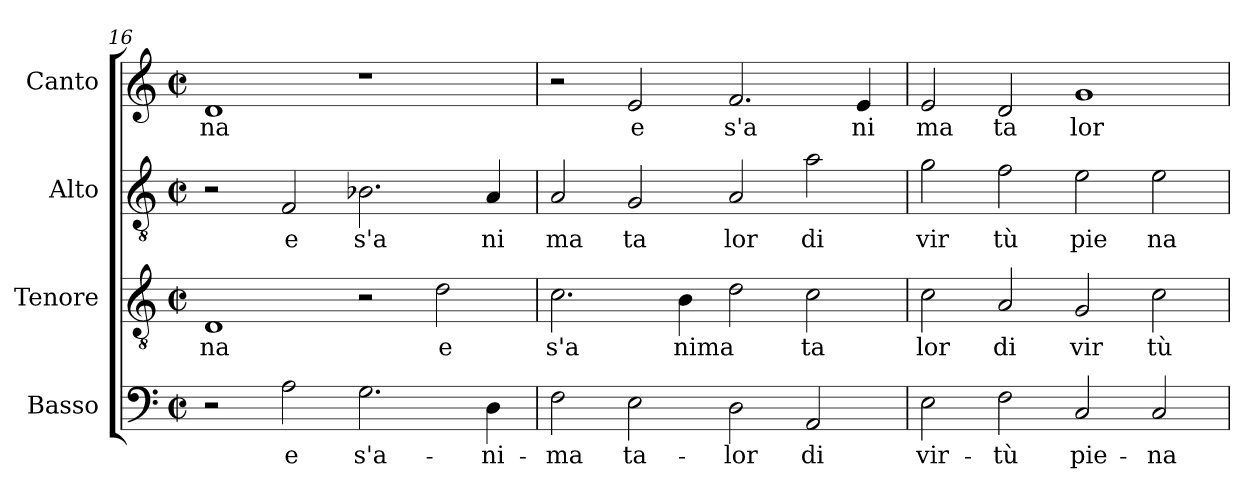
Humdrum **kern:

**kern	**text	**kern	**text	**kern	**text	**kern	**text
*part4	*part4	*part3	*part3	*part2	*part2	*part1	*part1
*staff4	*staff4	*staff3	*staff3	*staff2	*staff2	*staff1	*staff1
*I"Basso	*	*I"Tenore	*	*I"Alto	*	*I"Canto	*
*clefF4	*	*clefGv2	*	*clefGv2	*	*clefG2	*
*k[]	*	*k[]	*	*k[]	*	*k[]	*
*C:	*	*C:	*	*C:	*	*C:	*
*M2/2	*	*M2/2	*	*M2/2	*	*M2/2	*
*met(c|)	*	*met(c|)	*	*met(c|)	*	*met(c|)	*
=16	=16	=16	=16	=16	=16	=16	=16
!	!	!	!LO:LY:b:cj	!	!	!	!LO:LY:b:cj
2r	.	1D	na	2r	.	1d	na
!	!LO:LY:b:cj	!	!	!	!LO:LY:b:cj	!	!
2A\	e	.	.	2F/	e	.	.
!	!LO:LY:b:cj	!	!	!	!LO:LY:b:cj	!	!
2.G\	s'a-	2r	.	2.B-\	s'a	1r	.
!	!	!	!LO:LY:b:cj	!	!	!	!
.	.	2d\	e	.	.	.	.
!	!LO:LY:b:cj	!	!	!	!LO:LY:b:cj	!	!
4D\	-ni-	.	.	4A/	ni	.	.
=17	=17	=17	=17	=17	=17	=17	=17
!	!LO:LY:b:cj	!	!LO:LY:b:cj	!	!LO:LY:b:cj	!	!
2F\	-ma	2.c\	s'a	2A/	ma	2r	.
!	!LO:LY:b:cj	!	!	!	!LO:LY:b:cj	!	!LO:LY:b:cj
2E\	ta-	.	.	2G/	ta	2e/	e
!	!	!	!LO:LY:b:cj	!	!	!	!
.	.	4B\	nima	.	.	.	.
!	!LO:LY:b:cj	!	!LO:LY:b:cj	!	!LO:LY:b:cj	!	!LO:LY:b:cj
2D\	-lor	2d\	.	2A/	lor	2.f/	s'a
!	!LO:LY:b:cj	!	!LO:LY:b:cj	!	!LO:LY:b:cj	!	!
2AA/	di	2c\	ta	2a\	di	.	.
!	!	!	!	!	!	!	!LO:LY:b:cj
.	.	.	.	.	.	4e/	ni
=18	=18	=18	=18	=18	=18	=18	=18
!	!LO:LY:b:cj	!	!LO:LY:b:cj	!	!LO:LY:b:cj	!	!LO:LY:b:cj
2E\	vir-	2c\	lor	2g\	vir	2e/	ma
!	!LO:LY:b:cj	!	!LO:LY:b:cj	!	!LO:LY:b:cj	!	!LO:LY:b:cj
2F\	-tù	2A/	di	2f\	tù	2d/	ta
!	!LO:LY:b:cj	!	!LO:LY:b:cj	!	!LO:LY:b:cj	!	!LO:LY:b:cj
2C/	pie-	2G/	vir	2e\	pie	1g	lor
!	!LO:LY:b:cj	!	!LO:LY:b:cj	!	!LO:LY:b:cj	!	!
2C/	-na	2c\	tù	2e\	na	.	.
=	=	=	=	=	=	=	=
*-	*-	*-	*-	*-	*-	*-	*-
